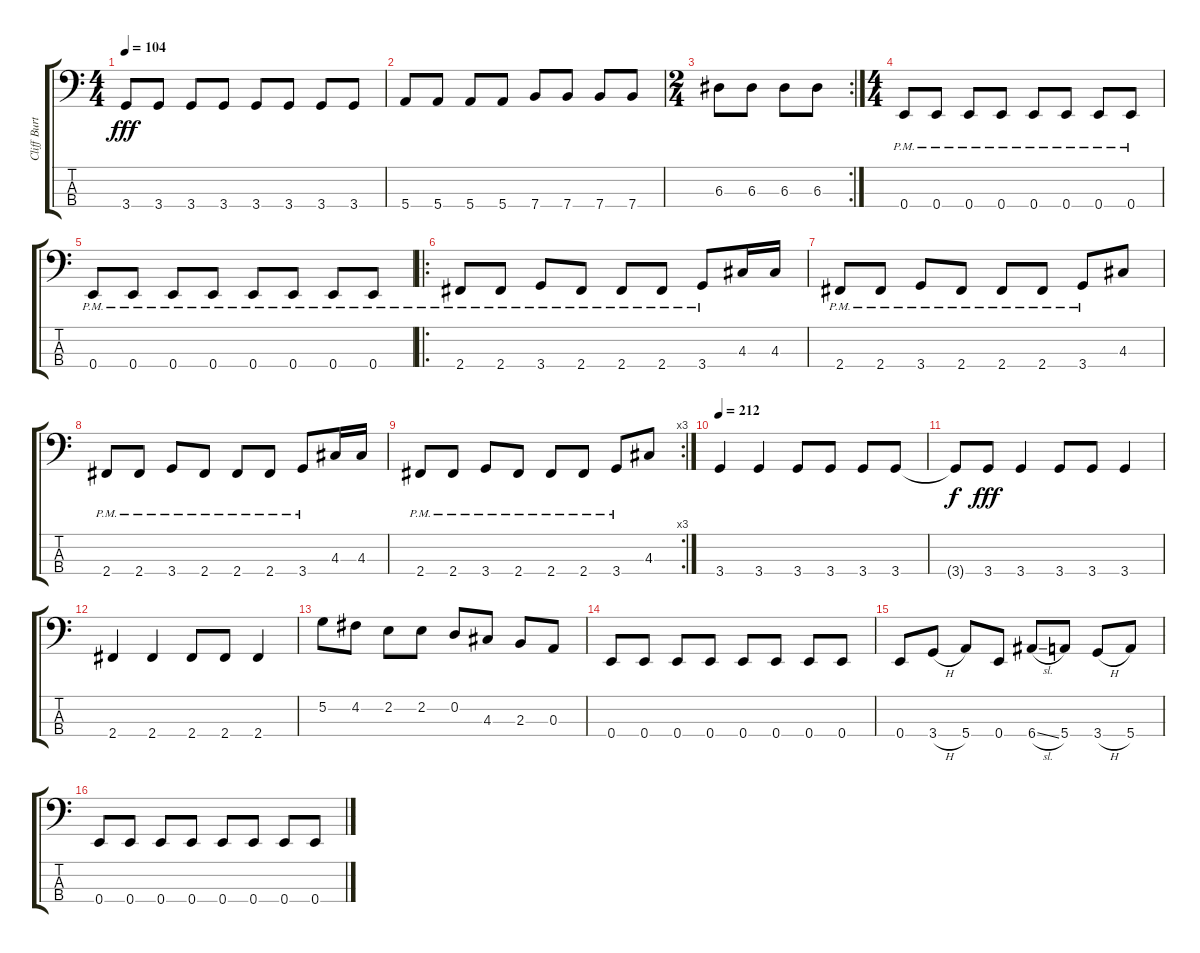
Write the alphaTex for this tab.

\track ("Cliff Burton" "Cliff Burt") {instrument electricbassfinger}
\staff {score tabs}
\tuning (G2 D2 A1 E1) {hide}
\ts (4 4)
\tempo 104
\clef f4
\ks c
3.4.8{dy fff} 3.4.8 3.4.8 3.4.8 3.4.8 3.4.8 3.4.8 3.4.8 |
5.4.8 5.4.8 5.4.8 5.4.8 7.4.8 7.4.8 7.4.8 7.4.8 |
\rc 2
\ts (2 4)
6.3.8 6.3.8 6.3.8 6.3.8 |
\ts (4 4)
0.4{pm}.8 0.4{pm}.8 0.4{pm}.8 0.4{pm}.8 0.4{pm}.8 0.4{pm}.8 0.4{pm}.8 0.4{pm}.8 |
0.4{pm}.8 0.4{pm}.8 0.4{pm}.8 0.4{pm}.8 0.4{pm}.8 0.4{pm}.8 0.4{pm}.8 0.4{pm}.8 |
\ro
2.4{pm}.8 2.4{pm}.8 3.4{pm}.8 2.4{pm}.8 2.4{pm}.8 2.4{pm}.8 3.4{pm}.8 4.3.16 4.3.16 |
2.4{pm}.8 2.4{pm}.8 3.4{pm}.8 2.4{pm}.8 2.4{pm}.8 2.4{pm}.8 3.4{pm}.8 4.3.8 |
2.4{pm}.8 2.4{pm}.8 3.4{pm}.8 2.4{pm}.8 2.4{pm}.8 2.4{pm}.8 3.4{pm}.8 4.3.16 4.3.16 |
\rc 3
2.4{pm}.8 2.4{pm}.8 3.4{pm}.8 2.4{pm}.8 2.4{pm}.8 2.4{pm}.8 3.4{pm}.8 4.3.8 |
\tempo 212
3.4.4{volume 15} 3.4.4 3.4.8 3.4.8 3.4.8 3.4.8 |
3.4{t}.8{dy f} 3.4.8{dy fff} 3.4.4 3.4.8 3.4.8 3.4.4 |
2.4.4 2.4.4 2.4.8 2.4.8 2.4.4 |
5.2.8 4.2.8 2.2.8 2.2.8 0.2.8 4.3.8 2.3.8 0.3.8 |
0.4.8 0.4.8 0.4.8 0.4.8 0.4.8 0.4.8 0.4.8 0.4.8 |
0.4.8 3.4{h}.8 5.4.8 0.4.8 6.4{sl}.8 5.4.8 3.4{h}.8 5.4.8 |
0.4.8 0.4.8 0.4.8 0.4.8 0.4.8 0.4.8 0.4.8 0.4.8
